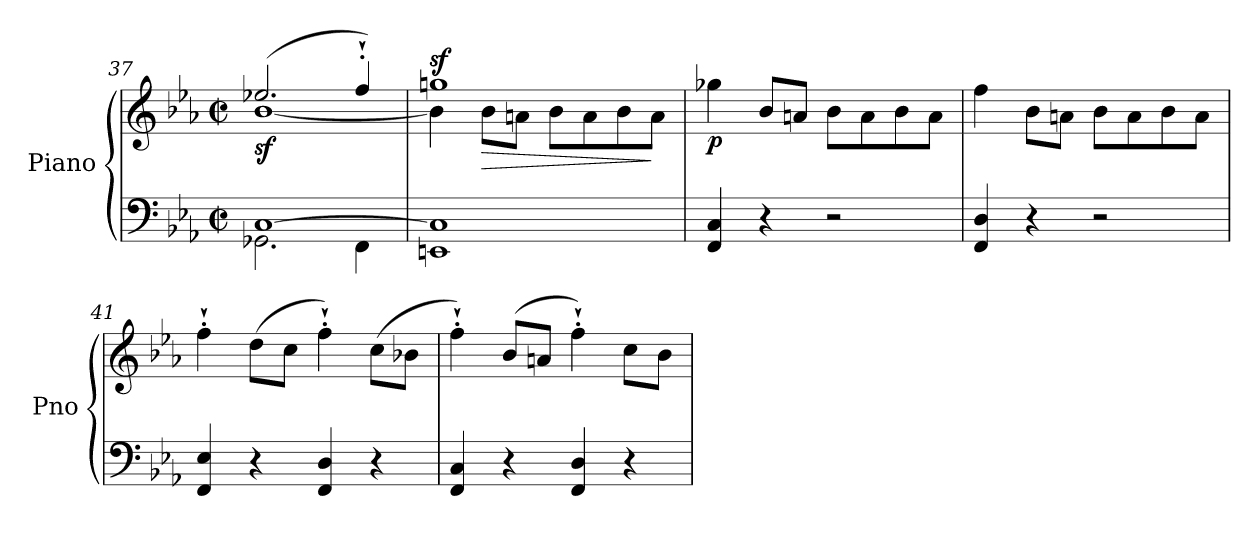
**kern	**kern	**dynam
*part1	*part1	*part1
*staff2	*staff1	*staff1/2
*I"Piano	*	*
*I'Pno	*	*
*clefF4	*clefG2	*
*k[b-e-a-]	*k[b-e-a-]	*
*E-:	*E-:	*
*M2/2	*M2/2	*
*met(c|)	*met(c|)	*
=37	=37	=37
*^	*^	*
!	!	!	!	!LO:DY:b
[1C	2.GG-X\	(>2.ee-X/	[1b-	sf
.	4FF\	4ff'`/)	.	.
=38	=38	=38	=38	=38
!	!	!	!	!LO:DY:a
*v	*v	*	*	*
1EEn 1C]	1ggn	4b-\]	sf
!	!	!	!LO:HP:b
.	.	8b-\L	>
.	.	8an\J	.
.	.	8b-\L	.
.	.	8a\	.
.	.	8b-\	.
.	.	8a\J	]
=39	=39	=39	=39
!	!	!	!LO:DY:b
*	*v	*v	*
4FF/ 4C/	4gg-X\	p
4r	8b-/L	.
.	8an/J	.
2r	8b-\L	.
.	8a\	.
.	8b-\	.
.	8a\J	.
=40	=40	=40
4FF/ 4D/	4ff\	.
4r	8b-\L	.
.	8an\J	.
2r	8b-\L	.
.	8a\	.
.	8b-\	.
.	8a\J	.
=41	=41	=41
4FF/ 4E-/	4ff'`\	.
4r	(>8dd\L	.
.	8cc\J	.
4FF/ 4D/	4ff'`\)	.
4r	(>8cc\L	.
.	8b-X\J	.
=42	=42	=42
4FF/ 4C/	4ff'`\)	.
4r	(>8b-/L	.
.	8an/J	.
4FF/ 4D/	4ff'`\)	.
4r	8cc\L	.
.	8b-\J	.
=	=	=
*-	*-	*-
